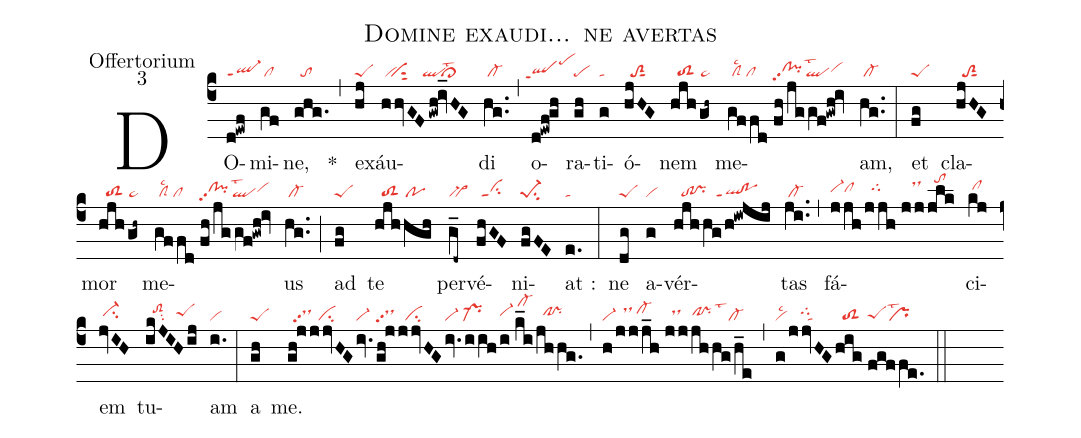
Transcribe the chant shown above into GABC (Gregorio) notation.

name:Domine exaudi... ne avertas;
office-part:Offertorium;
mode:3;
nabc-lines:1;
%%
(c4) DO(d!ewf|ql-ppt1)mi(gf|/cl)ne,(ghg.|//to) *(,)
ex(hj|peS)áu(hhvGF|/vi``visut2|gwh!iv_HG|``ql``ci~lst2)di(hg..|/cl-) (,)
o(d!ewf!gh|``qlheppt1pehk)ra(gh|pe)ti(g|ta)ó(hjHG|//toS2sut1)nem(hjh/gh~|//toS2/pe~)
me(<nlba>gffd|/clSlsc2/cl|//fh/jggf!gwh!iv|clhh!pihhpp2lst3````qlvihh)</nlba>am,(hg..|/cl-) (:)
et(fg|peS) cla(hjHG|//toS2sut1)mor(hjh/gh~|//toS2/pe~)
me(gffd|/clSlsc2/cl|//fh/jggf!gwh!iv|clhh!pihhpp2lst3````qlvihh)us(hg..|/cl-) (;)
ad(fg|peS) te(hjhhgh|//toS2/po) per(g_d~|bv>)vé(fhGF|/cippt1)ni(fgFE|pe-1su2)at :(e.|ta) (:)

ne(dg|peS) a(g|vi)vér(hjhhg/h!iwjij|//to!pr//ql!poppt1)tas(ji..|/cl-) (,)
fá(jjh/jjh|vi-hhclhh/////tghi|//jjjlk|///dshk////tohl)ci(kj|/clhi)em(jvIH|/ci-hh) tu(ikJIHij|//toS2hisu2///peShh)am(i.|vi) (:)
a(gh|peS) me.(gh!jjjvHG|//dshipp2//ci|/iv.gh!jjjvHG|vi-//dshipp2///ci|/iv.iih|vi-/pr-|/i//k_i|vi-hh/cl-hl|/jhhg.|//clhh!prhh) (,)
(h/jjj_h|vi-//dshj/cl-hi|//jjjhhg/h_e|//dshi///clhh!prhhlst3cl-) (,)
(g/jjvHG|vilsc2////tghi`ta|hig|//toS2|//fgffe.|peShglst3````pr) (::)
